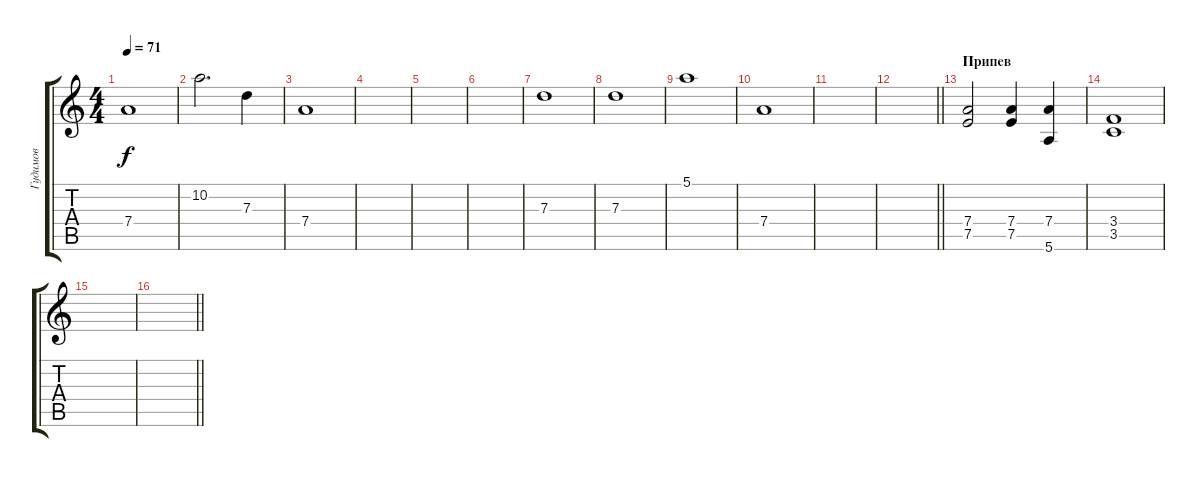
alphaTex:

\track ("Гудимов" "Гудимов") {instrument distortionguitar}
\staff {score tabs}
\tuning (E4 B3 G3 D3 A2 E2) {hide}
\ts (4 4)
\tempo 71
\clef g2
\ks c
7.4.1{dy f} |
10.2.2{d} 7.3.4 |
7.4.1 |
|
|
|
7.3.1 |
7.3.1 |
5.1.1 |
7.4.1 |
|
\barLineRight lightlight
|
\section ("" "Припев")
(7.4 7.5).2 (7.4 7.5).4 (7.4 5.6).4 |
(3.4 3.5).1 |
|
\barLineRight lightlight
